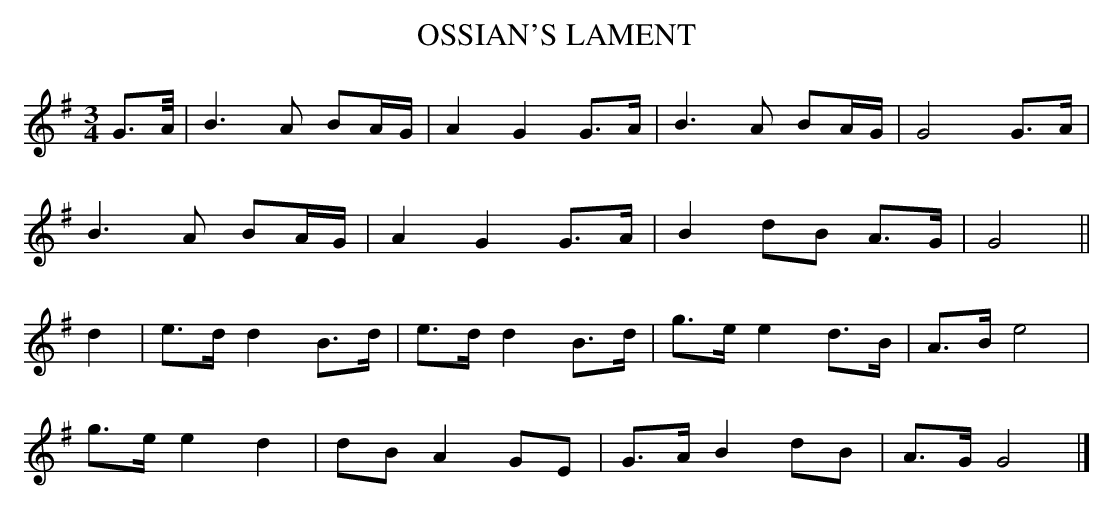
X:1
T:OSSIAN'S LAMENT
Y:"moderate"
M:3/4
L:1/8
K:G
G>A/|B3A BA/G/|A2 G2 G>A|B3A BA/G/|G4 G>A|
B3A BA/G/|A2 G2 G>A|B2 dB A>G|G4||
d2|e>d d2 B>d|e>d d2 B>d|g>e e2 d>B|A>B e4|
g>e e2 d2|dB A2 GE|G>A B2 dB|A>G G4|]
